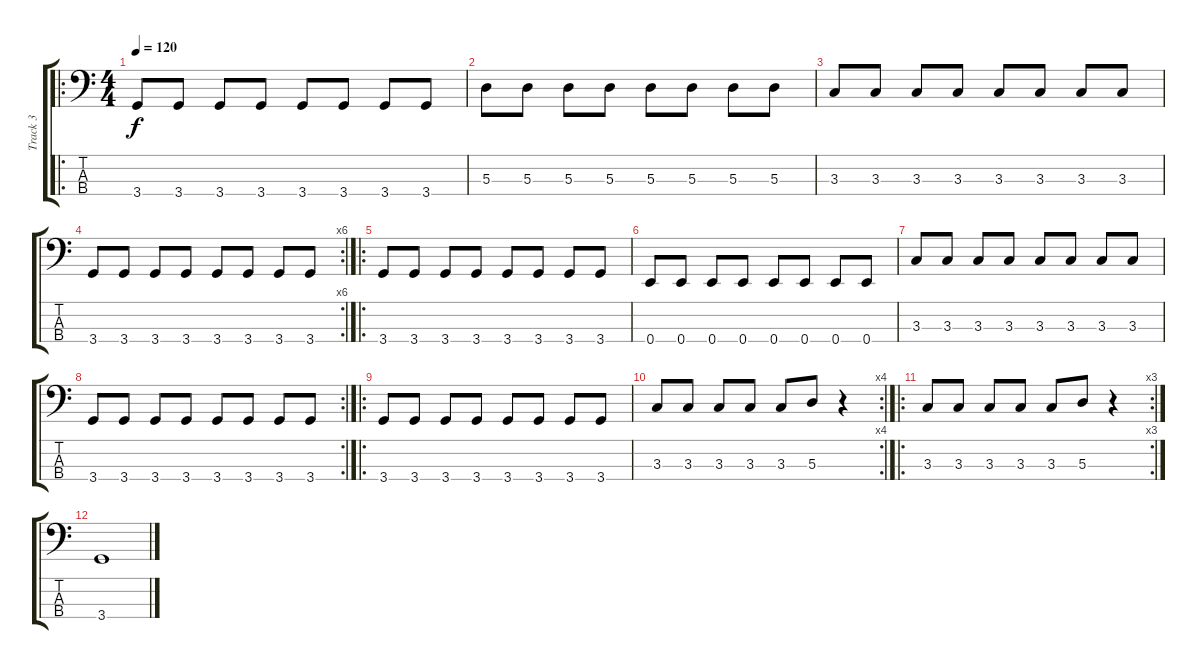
\track ("Track 3" "Track 3") {instrument electricbassfinger}
\staff {score tabs}
\tuning (G2 D2 A1 E1) {hide}
\ro
\ts (4 4)
\tempo 120
\clef f4
\ks c
3.4.8{dy f} 3.4.8 3.4.8 3.4.8 3.4.8 3.4.8 3.4.8 3.4.8 |
5.3.8 5.3.8 5.3.8 5.3.8 5.3.8 5.3.8 5.3.8 5.3.8 |
3.3.8 3.3.8 3.3.8 3.3.8 3.3.8 3.3.8 3.3.8 3.3.8 |
\rc 6
3.4.8 3.4.8 3.4.8 3.4.8 3.4.8 3.4.8 3.4.8 3.4.8 |
\ro
3.4.8 3.4.8 3.4.8 3.4.8 3.4.8 3.4.8 3.4.8 3.4.8 |
0.4.8 0.4.8 0.4.8 0.4.8 0.4.8 0.4.8 0.4.8 0.4.8 |
3.3.8 3.3.8 3.3.8 3.3.8 3.3.8 3.3.8 3.3.8 3.3.8 |
\rc 2
3.4.8 3.4.8 3.4.8 3.4.8 3.4.8 3.4.8 3.4.8 3.4.8 |
\ro
3.4.8 3.4.8 3.4.8 3.4.8 3.4.8 3.4.8 3.4.8 3.4.8 |
\rc 4
3.3.8 3.3.8 3.3.8 3.3.8 3.3.8 5.3.8 r.4 |
\ro
\rc 3
3.3.8 3.3.8 3.3.8 3.3.8 3.3.8 5.3.8 r.4 |
3.4.1
